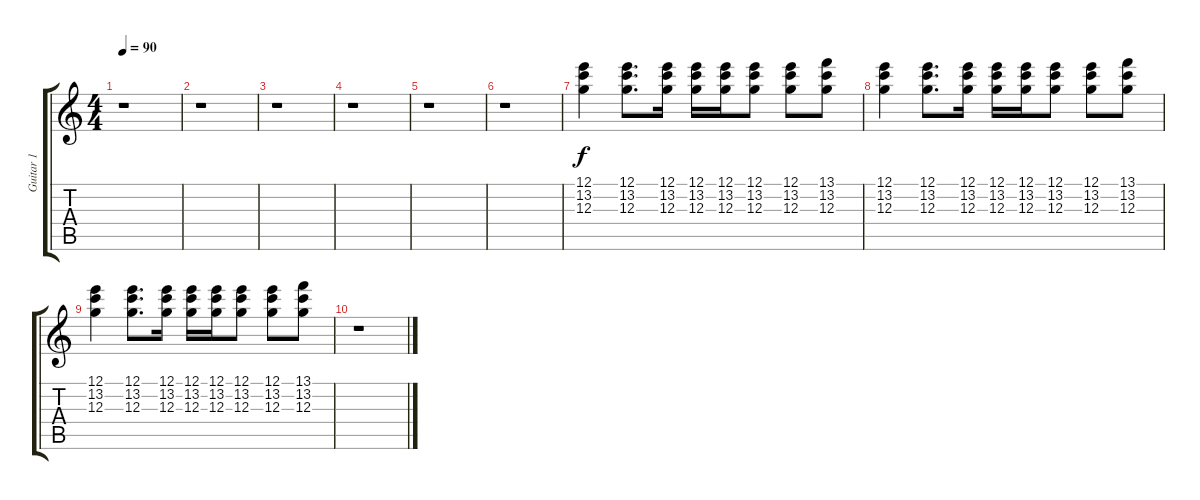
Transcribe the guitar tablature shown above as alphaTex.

\track ("Guitar 1" "Guitar 1") {instrument distortionguitar}
\staff {score tabs}
\tuning (E4 B3 G3 D3 A2 E2) {hide}
\ts (4 4)
\tempo 90
\clef g2
\ks c
r.1{dy f} |
r.1 |
r.1 |
r.1 |
r.1 |
r.1 |
(12.1 13.2 12.3).4 (12.1 13.2 12.3).8{d} (12.1 13.2 12.3).16 (12.1 13.2 12.3).16 (12.1 13.2 12.3).16 (12.1 13.2 12.3).8 (12.1 13.2 12.3).8 (13.1 13.2 12.3).8 |
(12.1 13.2 12.3).4 (12.1 13.2 12.3).8{d} (12.1 13.2 12.3).16 (12.1 13.2 12.3).16 (12.1 13.2 12.3).16 (12.1 13.2 12.3).8 (12.1 13.2 12.3).8 (13.1 13.2 12.3).8 |
(12.1 13.2 12.3).4 (12.1 13.2 12.3).8{d} (12.1 13.2 12.3).16 (12.1 13.2 12.3).16 (12.1 13.2 12.3).16 (12.1 13.2 12.3).8 (12.1 13.2 12.3).8 (13.1 13.2 12.3).8 |
r.1
